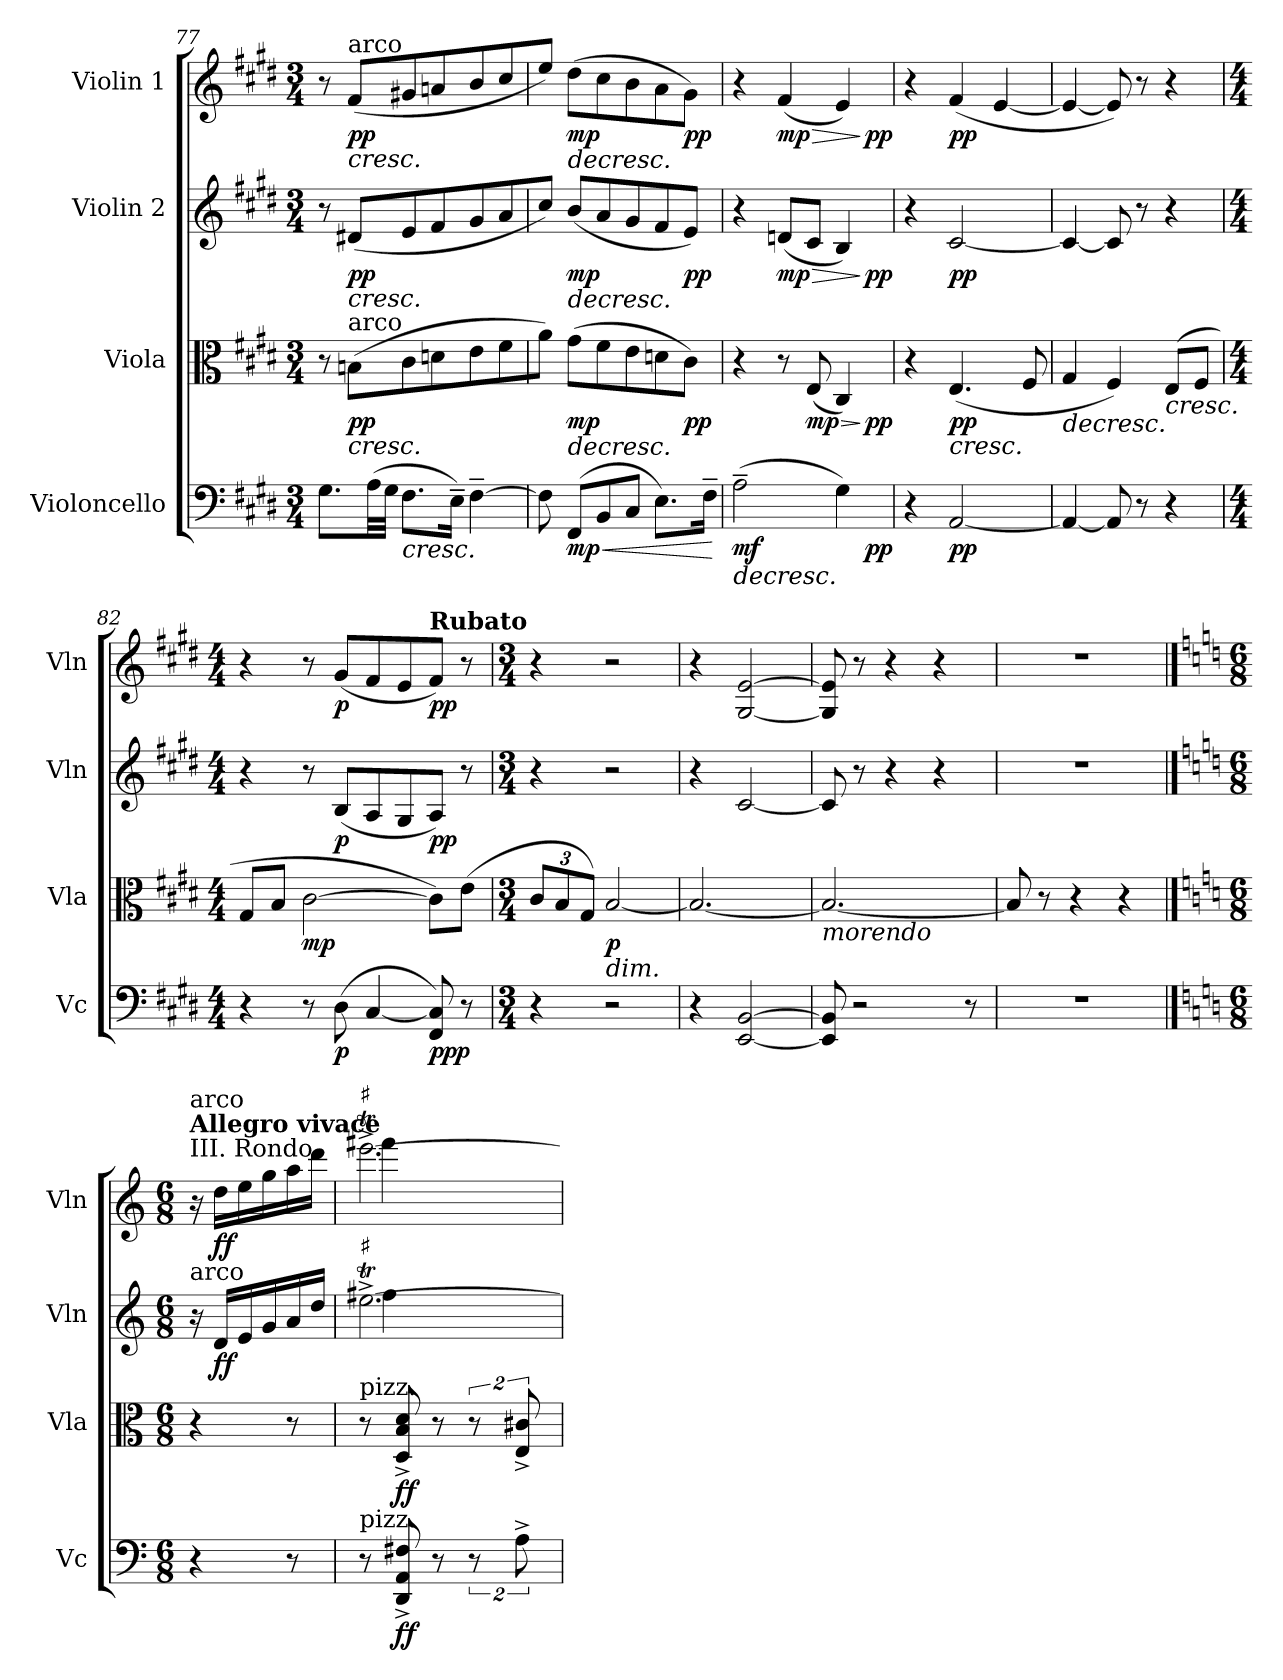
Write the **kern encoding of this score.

**kern	**dynam	**kern	**dynam	**kern	**dynam	**kern	**dynam
*part4	*part4	*part3	*part3	*part2	*part2	*part1	*part1
*staff4	*staff4	*staff3	*staff3	*staff2	*staff2	*staff1	*staff1
*I"Violoncello	*	*I"Viola	*	*I"Violin 2	*	*I"Violin 1	*
*I'Vc	*	*I'Vla	*	*I'Vln	*	*I'Vln	*
*clefF4	*	*clefC3	*	*clefG2	*	*clefG2	*
*k[f#c#g#d#]	*	*k[f#c#g#d#]	*	*k[f#c#g#d#]	*	*k[f#c#g#d#]	*
*M3/4	*	*M3/4	*	*M3/4	*	*M3/4	*
=77	=77	=77	=77	=77	=77	=77	=77
8.G#\L	.	8r	.	8r	.	8r	.
!	!	!	!	!	!	!LO:TX:a:t=arco	!
!	!	!LO:TX:a:t=arco	!	!	!	!	!
!	!	!	!LO:HP:b	!	!LO:HP:b	!	!LO:HP:b
!	!	!	!LO:DY:n=1:b	!	!LO:DY:n=1:b	!	!LO:DY:n=1:b
.	.	(8Bn\L	< pp	(8d#X/L	< pp	(8f#/L	< pp
(32A\LL	.	.	.	.	.	.	.
32G#\JJJ	.	.	.	.	.	.	.
!	!LO:HP:b	!	!	!	!	!	!
8.F#\L	<	8c#\	.	8e/	.	8g#X/	.
.	.	8dn\	.	8f#/	.	8an/	.
16E~\Jk)	.	.	.	.	.	.	.
[4F#~\	.	8e\	.	8g#/	.	8b/	.
.	.	8f#\	.	8a/	.	8cc#/	.
=78	=78	=78	=78	=78	=78	=78	=78
8F#\]	.	8a\J)	.	8cc#/J)	.	8ee/J)	.
!	!LO:HP:b	!	!LO:HP:b	!	!LO:HP:b	!	!LO:HP:b
!	!LO:DY:n=1:b	!	!LO:DY:n=1:b	!	!LO:DY:n=1:b	!	!LO:DY:n=1:b
(8FF#/L	< mp	(8g#\L	> mp	(8b/L	> mp	(8dd#\L	> mp
8BB/	.	8f#\	.	8a/	.	8cc#\	.
8C#/J	.	8e\	.	8g#/	.	8b\	.
8.E\L)	.	8dn\	.	8f#/	.	8a\	.
!	!	!	!LO:DY:n=2:b	!	!LO:DY:n=2:b	!	!LO:DY:n=2:b
.	.	8c#\J)	[ pp	8e/J)	[ pp	8g#\J)	[ pp
16F#~\Jk	.	.	.	.	.	.	.
.	[	.	.	.	.	.	.
=79	=79	=79	=79	=79	=79	=79	=79
!	!	!	!	!	!	!LO:TX:a:B:t=rall.	!
!	!LO:HP:b	!	!	!	!	!	!
*^	*	*^	*	*^	*	*^	*
!	!	!LO:DY:n=1:b	!	!	!	!	!	!	!	!	!
(2A~\	2ryy	> mf	4r	2ryy	.	4r	2ryy	.	4r	2ryy	.
!	!	!	!	!	!	!	!	!LO:HP:b	!	!	!LO:HP:b
!	!	!	!	!	!	!	!	!LO:DY:n=1:b	!	!	!LO:DY:n=1:b
.	.	.	8r	.	.	(8dn/L	.	> mp	(4f#/	.	> mp
!	!	!	!	!	!LO:HP:b	!	!	!	!	!	!
!	!	!	!	!	!LO:DY:n=1:b	!	!	!	!	!	!
.	.	.	(8E/	.	> mp	8c#/J	.	.	.	.	.
4G#\)	8ryy	.	4C#/)	8ryy	.	4B/)	8ryy	.	4e/)	8ryy	.
!	!	!LO:DY:n=2:b	!	!	!LO:DY:n=2:b	!	!	!LO:DY:n=2:b	!	!	!LO:DY:n=2:b
.	8ryy	[ pp	.	8ryy	] pp	.	8ryy	] pp	.	8ryy	] pp
=80	=80	=80	=80	=80	=80	=80	=80	=80	=80	=80	=80
!	!	!	!	!	!	!	!	!	!LO:TX:a:B:t=Più sostenuto	!	!
*v	*v	*	*	*	*	*v	*v	*	*v	*v	*
*	*	*v	*v	*	*	*	*	*
4r	.	4r	.	4r	.	4r	.
!	!LO:DY:b	!	!LO:HP:b	!	!	!	!
!	!	!	!LO:DY:n=1:b	!	!LO:DY:b	!	!LO:DY:b
[2AA/	pp	(4.E/	< pp	[2c#/	pp	(4f#/	pp
.	.	.	.	.	.	[4e/	.
.	.	8F#/	.	.	.	.	.
.	.	.	]	.	.	.	.
!!LO:LB:g=z
=81	=81	=81	=81	=81	=81	=81	=81
!	!	!	!LO:HP:b	!	!	!	!
4AA/_	.	4G#/	>	4c#/_	.	4e/_	.
8AA/]	.	4F#/)	[	8c#/]	.	8e/])	.
8r	.	.	.	8r	.	8r	.
!	!	!	!LO:HP:b	!	!	!	!
4r	.	(8E/L	<	4r	.	4r	.
.	.	8F#/J	.	.	.	.	.
=82	=82	=82	=82	=82	=82	=82	=82
*M4/4	*	*M4/4	*	*M4/4	*	*M4/4	*
4r	.	8G#/L	.	4r	.	4r	.
.	.	8B/J	.	.	.	.	.
!	!	!	!LO:DY:n=1:b	!	!	!	!
8r	.	[2c#\	] mp	8r	.	8r	.
!	!LO:DY:b	!	!	!	!LO:DY:b	!	!LO:DY:b
(8D#\	p	.	.	(8B/L	p	(8g#/L	p
[>4C#/	.	.	.	8A/	.	8f#/	.
.	.	.	.	8G#/	.	8e/	.
!	!	!	!	!	!	!LO:TX:a:B:t=Rubato	!
!	!LO:DY:n=1:b	!	!	!	!LO:DY:n=1:b	!	!LO:DY:n=1:b
8FF#/ 8C#/])	] ppp	8c#\L])	.	8A/J)	] pp	8f#/J)	] pp
8r	.	(8e\J	.	8r	.	8r	.
=83	=83	=83	=83	=83	=83	=83	=83
*M3/4	*	*M3/4	*	*M3/4	*	*M3/4	*
*	*	*Xbrackettup	*	*	*	*	*
4r	.	12c#/L	.	4r	.	4r	.
.	.	12B/	.	.	.	.	.
.	.	12G#/J)	.	.	.	.	.
!	!	!LO:TX:b:i:t=dim.	!	!	!	!	!
!	!	!	!LO:DY:n=1:b	!	!	!	!
2r	.	[2B/	[ p	2r	.	2r	.
=84	=84	=84	=84	=84	=84	=84	=84
4r	.	2.B/_	.	4r	.	4r	.
!	!LO:DY:b	!	!	!	!	!	!
!	!LO:DY:n=1:b	!	!	!	!LO:DY:b	!	!
!	!	!	!	!	!LO:DY:n=1:b	!	!LO:DY:b
!	!	!	!	!	!	!	!LO:DY:n=1:b
[2EE/ [2BB/	ppp other-dynamics	.	.	[2c#/	ppp other-dynamics	[2G#/ [2e/	ppp other-dynamics
=85	=85	=85	=85	=85	=85	=85	=85
!	!	!LO:TX:b:i:t=morendo	!	!	!	!	!
8EE/] 8BB/]	.	2.B/_	.	8c#/]	.	8G#/] 8e/]	.
2r	.	.	.	8r	.	8r	.
.	.	.	.	4r	.	4r	.
.	.	.	.	4r	.	4r	.
8r	.	.	.	.	.	.	.
=86	=86	=86	=86	=86	=86	=86	=86
2.r	.	8B/]	.	2.r	.	2.r	.
.	.	8r	.	.	.	.	.
.	.	4r	.	.	.	.	.
.	.	4r	.	.	.	.	.
!!LO:PB:g=z
==	==	==	==	==	==	==	==
*k[]	*	*k[]	*	*k[]	*	*k[]	*
*M6/8	*	*M6/8	*	*M6/8	*	*M6/8	*
*	*	*	*	*	*	*MM104	*
!	!	!	!	!	!	!LO:TX:a:t=III. Rondo	!
!	!	!	!	!	!	!LO:TX:a:B:t=Allegro vivace	!
!	!	!	!	!	!	!LO:TX:a:t=arco	!
!	!	!	!	!LO:TX:a:t=arco	!	!	!
4r	.	4r	.	16r	.	16r	.
!	!	!	!	!	!LO:DY:b	!	!LO:DY:b
.	.	.	.	16d/LL	ff	16dd\LL	ff
.	.	.	.	16e/	.	16ee\	.
.	.	.	.	16g/	.	16gg\	.
8r	.	8r	.	16a/	.	16aa\	.
.	.	.	.	16dd/JJ	.	16ddd\JJ	.
=1	=1	=1	=1	=1	=1	=1	=1
*	*	*	*	*^	*	*^	*
!	!	!	!	!	!	!	!LO:TX:a:t=♯	!	!
!	!	!	!	!LO:TX:a:t=♯	!	!	!	!	!
!	!	!LO:TX:a:t=pizz.	!	!	!	!	!	!	!
!LO:TX:a:t=pizz.	!	!	!	!	!	!	!	!	!
8r	.	8r	.	[2.eet^\	4ff#X	.	[2.eeet^\	4fff#X	.
!	!LO:DY:b	!	!LO:DY:b	!	!	!	!	!	!
8DD/^ 8AA/^ 8F#X/^	ff	8D/^ 8B/^ 8d/^	ff	.	.	.	.	.	.
8r	.	8r	.	.	2ryy	.	.	2ryy	.
*	*	*brackettup	*	*	*	*	*	*	*
16%3r	.	16%3r	.	.	.	.	.	.	.
16%3A^\	.	16%3E/^ 16%3c#X/^	.	.	.	.	.	.	.
*	*	*	*	*v	*v	*	*	*	*
*	*	*	*	*	*	*v	*v	*
=	=	=	=	=	=	=	=
*-	*-	*-	*-	*-	*-	*-	*-
